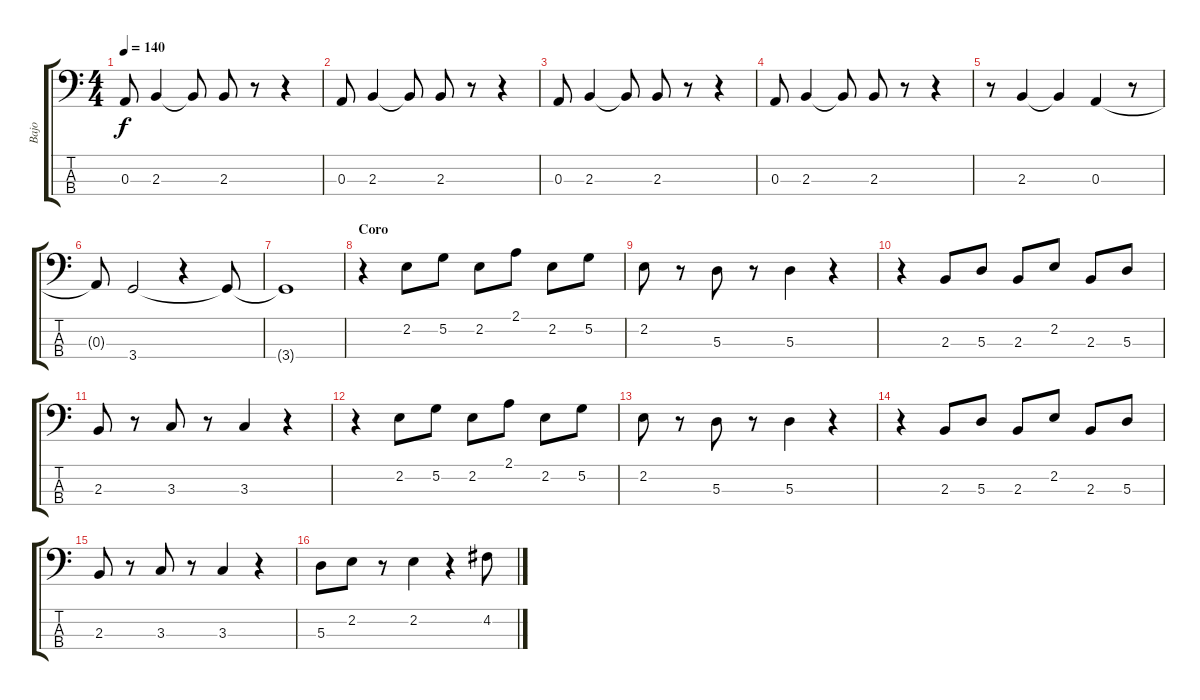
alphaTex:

\track ("Bajo" "Bajo") {instrument electricbasspick}
\staff {score tabs}
\tuning (G2 D2 A1 E1) {hide}
\ts (4 4)
\tempo 140
\clef f4
\ks c
0.3.8{dy f} 2.3.4 2.3{t}.8 2.3.8 r.8 r.4 |
0.3.8 2.3.4 2.3{t}.8 2.3.8 r.8 r.4 |
0.3.8 2.3.4 2.3{t}.8 2.3.8 r.8 r.4 |
0.3.8 2.3.4 2.3{t}.8 2.3.8 r.8 r.4 |
r.8 2.3.4 2.3{t}.4 0.3.4 r.8 |
0.3{t}.8 3.4.2 r.4 3.4{t}.8 |
3.4{t}.1 |
\section ("" "Coro")
r.4 2.2.8 5.2.8 2.2.8 2.1.8 2.2.8 5.2.8 |
2.2.8 r.8 5.3.8 r.8 5.3.4 r.4 |
r.4 2.3.8 5.3.8 2.3.8 2.2.8 2.3.8 5.3.8 |
2.3.8 r.8 3.3.8 r.8 3.3.4 r.4 |
r.4 2.2.8 5.2.8 2.2.8 2.1.8 2.2.8 5.2.8 |
2.2.8 r.8 5.3.8 r.8 5.3.4 r.4 |
r.4 2.3.8 5.3.8 2.3.8 2.2.8 2.3.8 5.3.8 |
2.3.8 r.8 3.3.8 r.8 3.3.4 r.4 |
5.3.8 2.2.8 r.8 2.2.4 r.4 4.2.8
